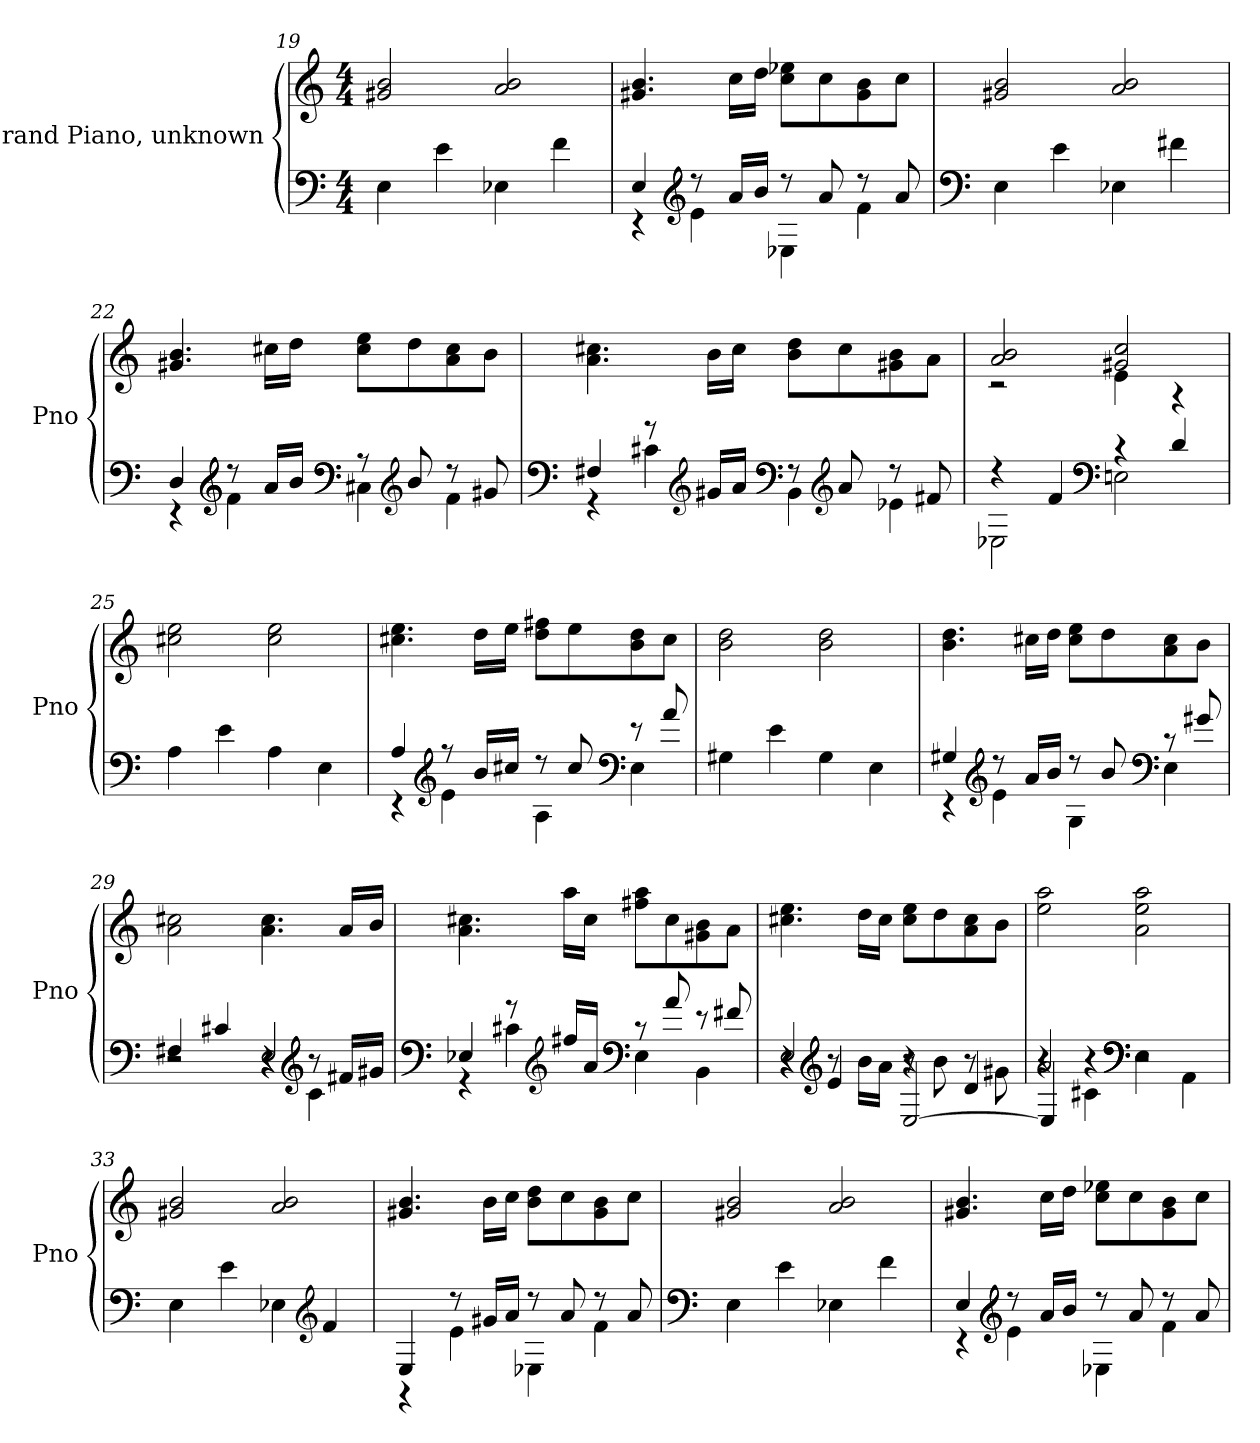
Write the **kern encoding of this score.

**kern	**kern
*part1	*part1
*staff2	*staff1
*I"Grand Piano, unknown	*
*I'Pno	*
*clefF4	*clefG2
*k[]	*k[]
*M4/4	*M4/4
=19	=19
4E\	2g#X/ 2b/
4e\	.
4E-X\	2a/ 2b/
4f\	.
!!LO:LB:g=z
=20	=20
*^	*
4E/	4r	4.g#X/ 4.b/
*clefG2	*	*
8r	4e\	.
16a/LL	.	16cc\LL
16b/JJ	.	16dd\JJ
8r	4E-X\	8cc\ 8ee-X\L
8a/	.	8cc\
8r	4f\	8g#\ 8b\
8a/	.	8cc\J
*v	*v	*
=21	=21
*clefF4	*
4E\	2g#X/ 2b/
4e\	.
4E-X\	2a/ 2b/
4f#X\	.
=22	=22
*^	*
4D/	4r	4.g#X/ 4.b/
*clefG2	*	*
8r	4f\	.
16a/LL	.	16cc#X\LL
16b/JJ	.	16dd\JJ
*clefF4	*	*
8r	4C#X\	8cc#\ 8ee\L
*clefG2	*	*
8b/	.	8dd\
8r	4f\	8a\ 8cc#\
8g#X/	.	8b\J
!!LO:PB:g=z
=23	=23	=23
*clefF4	*	*
4F#X/	4r	4.a\ 4.cc#X\
8r	4c#X\	.
*clefG2	*	*
16g#X/LL	.	16b\LL
16a/JJ	.	16cc#\JJ
*clefF4	*	*
8r	4BB\	8b\ 8dd\L
*clefG2	*	*
8a/	.	8cc#\
8r	4e-X\	8g#X\ 8b\
8f#X/	.	8a\J
=24	=24	=24
*	*	*^
4r	2E-X\	2a/ 2b/	2r
4f/	.	.	.
*clefF4	*	*	*
4r	2En\	2g#X/ 2cc/	4e\
4d/	.	.	4r
*v	*v	*	*
*	*v	*v
=25	=25
4A\	2cc#X\ 2ee\
4e\	.
4A\	2cc#\ 2ee\
4E\	.
!!LO:LB:g=z
=26	=26
*^	*
4A/	4r	4.cc#X\ 4.ee\
*clefG2	*	*
8r	4e\	.
16b/LL	.	16dd\LL
16cc#X/JJ	.	16ee\JJ
8r	4A\	8dd\ 8ff#X\L
8cc#/	.	8ee\
*clefF4	*	*
8r	4E\	8b\ 8dd\
8a/	.	8cc#\J
*v	*v	*
=27	=27
4G#X\	2b\ 2dd\
4e\	.
4G#\	2b\ 2dd\
4E\	.
=28	=28
*^	*
4G#X/	4r	4.b\ 4.dd\
*clefG2	*	*
8r	4e\	.
16a/LL	.	16cc#X\LL
16b/JJ	.	16dd\JJ
8r	4G#\	8cc#\ 8ee\L
8b/	.	8dd\
*clefF4	*	*
8r	4E\	8a\ 8cc#\
8g#X/	.	8b\J
=29	=29	=29
*	*^	*
4F#X/	2r	2r	2a\ 2cc#X\
4c#X/	.	.	.
4r	4r	2E/	4.a\ 4.cc#\
*clefG2	*	*	*
8r	4c#\	.	.
16f#X/LL	.	.	16a/LL
16g#X/JJ	.	.	16b/JJ
*v	*v	*v	*
!!LO:LB:g=z
=30	=30
*clefF4	*
*^	*
4E-X/	4r	4.a\ 4.cc#X\
8r	4c#X\	.
*clefG2	*	*
16ff#X/LL	.	16aa\LL
16a/JJ	.	16cc#\JJ
*clefF4	*	*
8r	4E-\	8ff#X\ 8aa\L
8a/	.	8cc#\
8r	4BB\	8g#X\ 8b\
8f#X/	.	8a\J
=31	=31	=31
*	*^	*
4r	4r	2E/	4.cc#X\ 4.ee\
*clefG2	*	*	*
4e/	8r	.	.
.	16b\LL	.	16dd\LL
.	16a\JJ	.	16cc#\JJ
4r	8r	[2E/	8cc#\ 8ee\L
.	8b\	.	8dd\
4d/	8r	.	8a\ 8cc#\
.	8g#X\	.	8b\J
=32	=32	=32	=32
2a/	4r	4E/]	2ee\ 2aa\
.	4c#X\	4r	.
*clefF4	*	*	*
2r	4E\	2r	2a\ 2ee\ 2aa\
.	4AA\	.	.
*v	*v	*v	*
=33	=33
4E\	2g#X/ 2b/
4e\	.
4E-X\	2a/ 2b/
*clefG2	*
4f/	.
!!LO:LB:g=z
=34	=34
*^	*
4E/	4r	4.g#X/ 4.b/
8r	4e\	.
16g#X/LL	.	16b\LL
16a/JJ	.	16cc\JJ
8r	4E-X\	8b\ 8dd\L
8a/	.	8cc\
8r	4f\	8g#\ 8b\
8a/	.	8cc\J
*v	*v	*
=35	=35
*clefF4	*
4E\	2g#X/ 2b/
4e\	.
4E-X\	2a/ 2b/
4f\	.
=36	=36
*^	*
4E/	4r	4.g#X/ 4.b/
*clefG2	*	*
8r	4e\	.
16a/LL	.	16cc\LL
16b/JJ	.	16dd\JJ
8r	4E-X\	8cc\ 8ee-X\L
8a/	.	8cc\
8r	4f\	8g#\ 8b\
8a/	.	8cc\J
*v	*v	*
=	=
*-	*-
